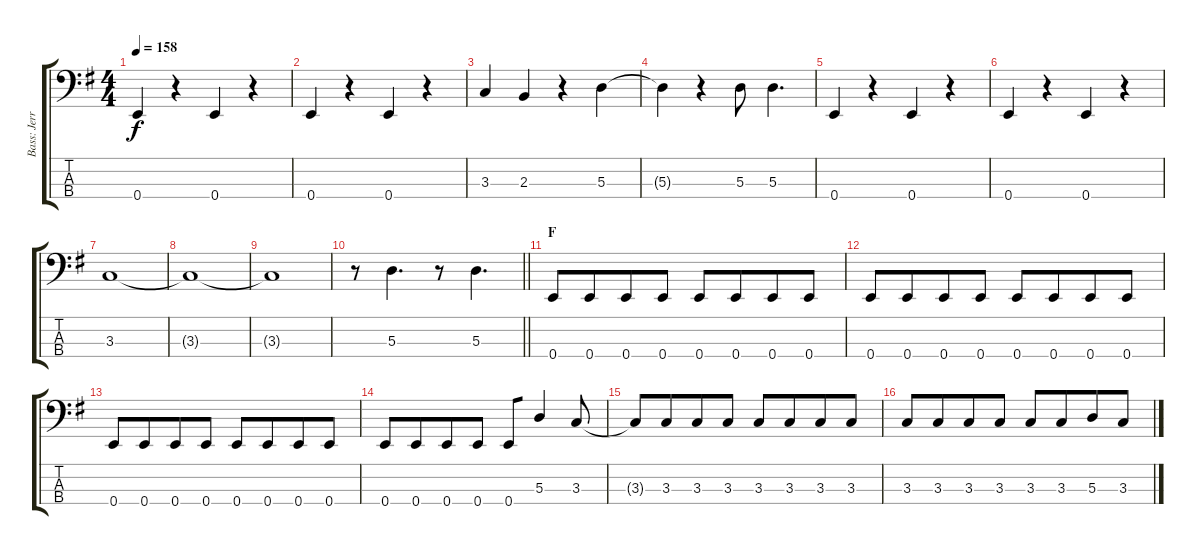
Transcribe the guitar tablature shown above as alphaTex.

\track ("Bass: Jerry" "Bass: Jerr") {instrument electricbassfinger}
\staff {score tabs}
\tuning (G2 D2 A1 E1) {hide}
\ts (4 4)
\tempo 158
\clef f4
\ks g
0.4.4{dy f} r.4 0.4.4 r.4 |
0.4.4 r.4 0.4.4 r.4 |
3.3.4 2.3.4 r.4 5.3.4 |
5.3{t}.4 r.4 5.3.8 5.3.4{d} |
0.4.4 r.4 0.4.4 r.4 |
0.4.4 r.4 0.4.4 r.4 |
3.3.1 |
3.3{t}.1 |
3.3{t}.1 |
\barLineRight lightlight
r.8 5.3.4{d} r.8 5.3.4{d} |
\section ("" "F")
0.4.8 0.4.8{beam merge} 0.4.8 0.4.8{beam split} 0.4.8 0.4.8{beam merge} 0.4.8 0.4.8 |
0.4.8 0.4.8{beam merge} 0.4.8 0.4.8{beam split} 0.4.8 0.4.8{beam merge} 0.4.8 0.4.8 |
0.4.8 0.4.8{beam merge} 0.4.8 0.4.8{beam split} 0.4.8 0.4.8{beam merge} 0.4.8 0.4.8 |
0.4.8 0.4.8{beam merge} 0.4.8 0.4.8{beam split} 0.4.8{beam merge} 5.3.4 3.3.8 |
3.3{t}.8 3.3.8{beam merge} 3.3.8 3.3.8{beam split} 3.3.8 3.3.8{beam merge} 3.3.8 3.3.8 |
3.3.8 3.3.8{beam merge} 3.3.8 3.3.8{beam split} 3.3.8 3.3.8{beam merge} 5.3.8 3.3.8
